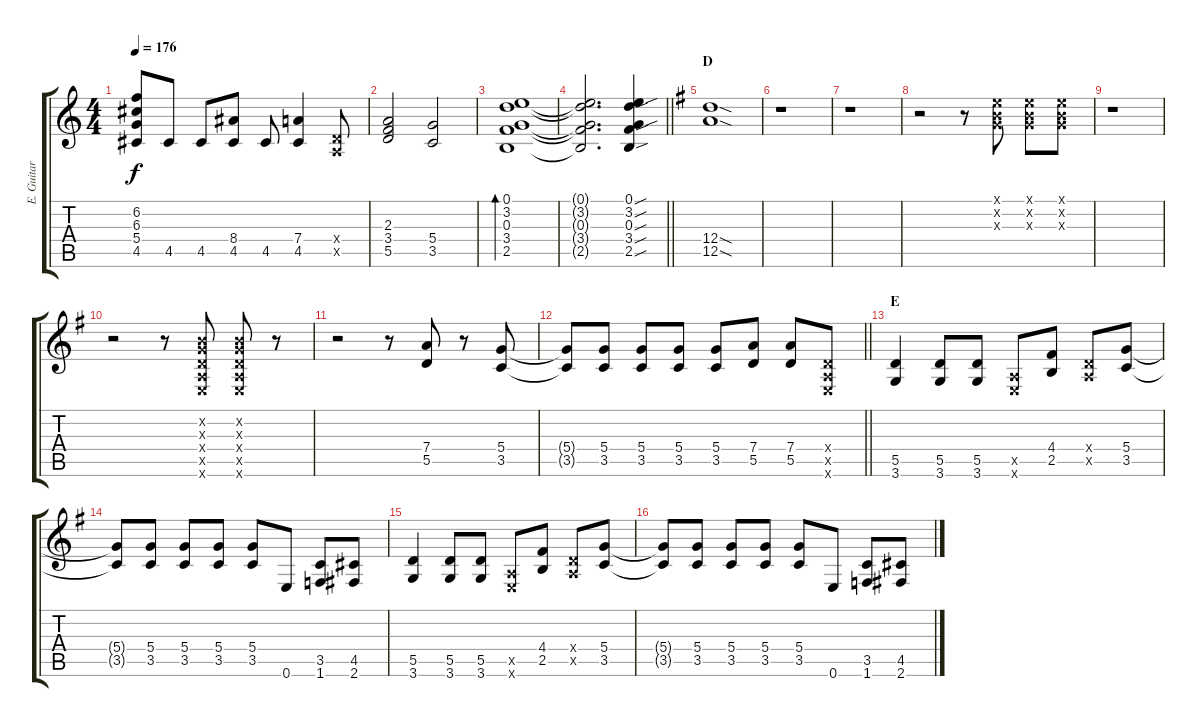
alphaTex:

\track ("E. Guitar II" "E. Guitar ") {instrument overdrivenguitar}
\staff {score tabs}
\tuning (E4 B3 G3 D3 A2 E2) {hide}
\ts (4 4)
\tempo 176
\clef g2
\ks c
(6.2 6.3 5.4 4.5).8{dy f} 4.5.8 4.5.8 (8.4 4.5).8 4.5.8 (7.4 4.5).4 (0.4{x} 0.5{x}).8 |
(2.3 3.4 5.5).2 (5.4 3.5).2 |
(0.1 3.2 0.3 3.4 2.5).1{bd 240} |
\barLineRight lightlight
(0.1{t} 3.2{t} 0.3{t} 3.4{t} 2.5{t}).2{d} (0.1{sou} 3.2{sou} 0.3{sou} 3.4{sou} 2.5{sou}).4 |
\section ("" "D")
\ks g
(12.4{sod} 12.5{sod}).1 |
r.1 |
r.1 |
r.2 r.8 (0.1{x} 0.2{x} 0.3{x}).8 (0.1{x} 0.2{x} 0.3{x}).8 (0.1{x} 0.2{x} 0.3{x}).8 |
r.1 |
r.2 r.8 (0.2{x} 0.3{x} 0.4{x} 0.5{x} 0.6{x}).8 (0.2{x} 0.3{x} 0.4{x} 0.5{x} 0.6{x}).8 r.8 |
r.2 r.8 (7.4 5.5).8 r.8 (5.4 3.5).8 |
\barLineRight lightlight
(5.4{t} 3.5{t}).8 (5.4 3.5).8 (5.4 3.5).8 (5.4 3.5).8 (5.4 3.5).8 (7.4 5.5).8 (7.4 5.5).8 (0.4{x} 0.5{x} 0.6{x}).8 |
\section ("" "E")
(5.5 3.6).4 (5.5 3.6).8 (5.5 3.6).8 (0.5{x} 0.6{x}).8 (4.4 2.5).8 (0.4{x} 0.5{x}).8 (5.4 3.5).8 |
(5.4{t} 3.5{t}).8 (5.4 3.5).8 (5.4 3.5).8 (5.4 3.5).8 (5.4 3.5).8 0.6.8 (3.5 1.6).8 (4.5 2.6).8 |
(5.5 3.6).4 (5.5 3.6).8 (5.5 3.6).8 (0.5{x} 0.6{x}).8 (4.4 2.5).8 (0.4{x} 0.5{x}).8 (5.4 3.5).8 |
(5.4{t} 3.5{t}).8 (5.4 3.5).8 (5.4 3.5).8 (5.4 3.5).8 (5.4 3.5).8 0.6.8 (3.5 1.6).8 (4.5 2.6).8
